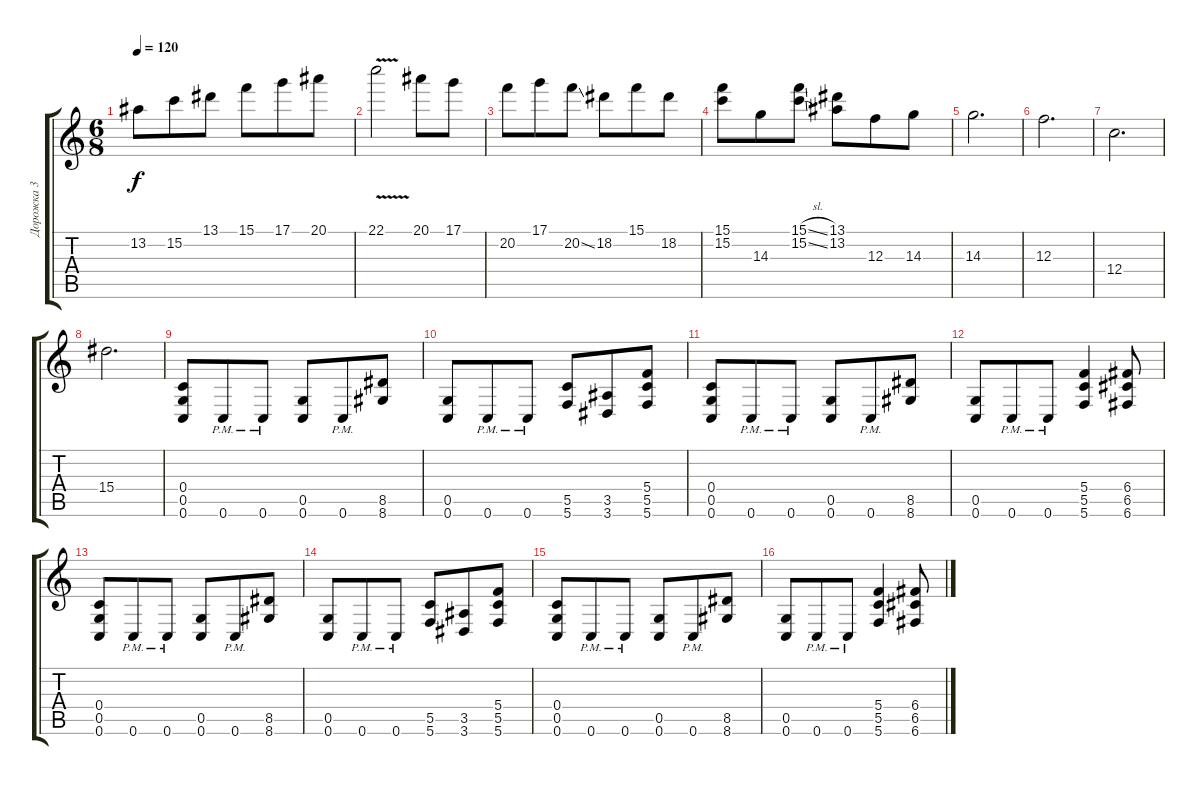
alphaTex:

\track ("Дорожка 3" "Дорожка 3") {instrument distortionguitar}
\staff {score tabs}
\tuning (D4 A3 F3 C3 G2 C2) {hide}
\ts (6 8)
\tempo 120
\clef g2
\ks c
13.2.8{dy f} 15.2.8 13.1.8 15.1.8 17.1.8 20.1.8 |
22.1{v}.2 20.1.8 17.1.8 |
20.2.8 17.1.8 20.2{ss}.8 18.2.8 15.1.8 18.2.8 |
(15.1 15.2).8 14.3.8 (15.1{sl} 15.2{sl}).8 (13.1 13.2).8 12.3.8 14.3.8 |
14.3.2{d} |
12.3.2{d} |
12.4.2{d} |
15.4.2{d} |
(0.4 0.5 0.6).8 0.6{pm}.8 0.6{pm}.8 (0.5 0.6).8 0.6{pm}.8 (8.5 8.6).8 |
(0.5 0.6).8 0.6{pm}.8 0.6{pm}.8 (5.5 5.6).8 (3.5 3.6).8 (5.4 5.5 5.6).8 |
(0.4 0.5 0.6).8 0.6{pm}.8 0.6{pm}.8 (0.5 0.6).8 0.6{pm}.8 (8.5 8.6).8 |
(0.5 0.6).8 0.6{pm}.8 0.6{pm}.8 (5.4 5.5 5.6).4 (6.4 6.5 6.6).8 |
(0.4 0.5 0.6).8 0.6{pm}.8 0.6{pm}.8 (0.5 0.6).8 0.6{pm}.8 (8.5 8.6).8 |
(0.5 0.6).8 0.6{pm}.8 0.6{pm}.8 (5.5 5.6).8 (3.5 3.6).8 (5.4 5.5 5.6).8 |
(0.4 0.5 0.6).8 0.6{pm}.8 0.6{pm}.8 (0.5 0.6).8 0.6{pm}.8 (8.5 8.6).8 |
(0.5 0.6).8 0.6{pm}.8 0.6{pm}.8 (5.4 5.5 5.6).4 (6.4 6.5 6.6).8
